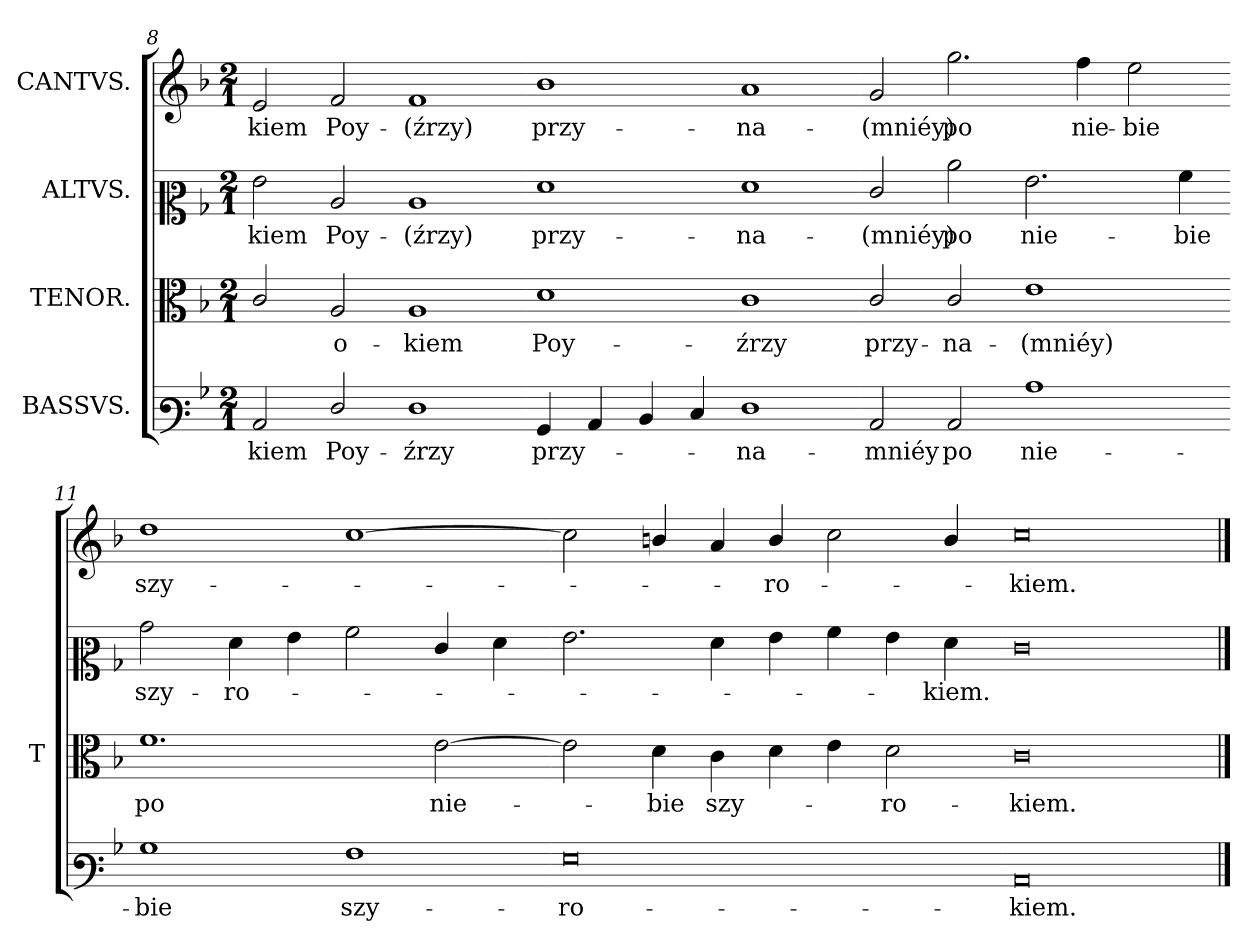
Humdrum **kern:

**kern	**text	**kern	**text	**kern	**text	**kern	**text
*part4	*part4	*part3	*part3	*part2	*part2	*part1	*part1
*staff4	*staff4	*staff3	*staff3	*staff2	*staff2	*staff1	*staff1
*I"BASSVS.	*	*I"TENOR.	*	*I"ALTVS.	*	*I"CANTVS.	*
*	*	*I'T	*	*	*	*	*
*clefF3	*	*clefC3	*	*clefC2	*	*clefG2	*
*k[b-]	*	*k[b-]	*	*k[b-]	*	*k[b-]	*
*F:	*	*F:	*	*F:	*	*F:	*
*M2/1	*	*M2/1	*	*M2/1	*	*M2/1	*
=8	=8	=8	=8	=8	=8	=8	=8
2C/	-kiem	2c/	.	2g\	-kiem	2e/	-kiem
2F/	Poy-	2A/	o-	2c/	Poy-	2f/	Poy-
1F\	-źrzy	1A/	-kiem	1c/	-(źrzy)	1f/	-(źrzy)
=9-	=9-	=9-	=9-	=9-	=9-	=9-	=9-
4BB-/	przy-	1d\	Poy-	1f\	przy-	1b-\	przy-
4C/	.	.	.	.	.	.	.
4D/	.	.	.	.	.	.	.
4E/	.	.	.	.	.	.	.
1F\	-na-	1c\	-źrzy	1f\	-na-	1a/	-na-
=10-	=10-	=10-	=10-	=10-	=10-	=10-	=10-
2C/	-mniéy	2c/	przy-	2e/	-(mniéy)	2g/	-(mniéy)
2C/	po	2c/	-na-	2cc\	po	2.gg\	po
1c\	nie-	1e\	-(mniéy)	2.g\	nie-	.	.
.	.	.	.	.	.	4ff\	nie-
.	.	.	.	.	.	2ee\	-bie
.	.	.	.	4a\	-bie	.	.
=11-	=11-	=11-	=11-	=11-	=11-	=11-	=11-
1B-\	-bie	1.f\	po	2b-\	szy-	1dd\	szy-
.	.	.	.	4f\	-ro-	.	.
.	.	.	.	4g\	.	.	.
1A\	szy-	.	.	2a\	.	[1cc\	.
.	.	[2e\	nie-	4e/	.	.	.
.	.	.	.	4f\	.	.	.
=12-	=12-	=12-	=12-	=12-	=12-	=12-	=12-
0G\	-ro-	2e\]	.	2.g\	.	2cc\]	.
.	.	4d\	-bie	.	.	4bn/	.
.	.	4c\	szy-	4f\	.	4a/	.
.	.	4d\	.	4g\	.	4b/	-ro-
.	.	4e\	.	4a\	.	2cc\	.
.	.	2d\	-ro-	4g\	.	.	.
.	.	.	.	4f\	-kiem.	4b/	.
=13-	=13-	=13-	=13-	=13-	=13-	=13-	=13-
0C/	-kiem.	0c\	-kiem.	0e\	.	0cc\	-kiem.
==	==	==	==	==	==	==	==
*-	*-	*-	*-	*-	*-	*-	*-
